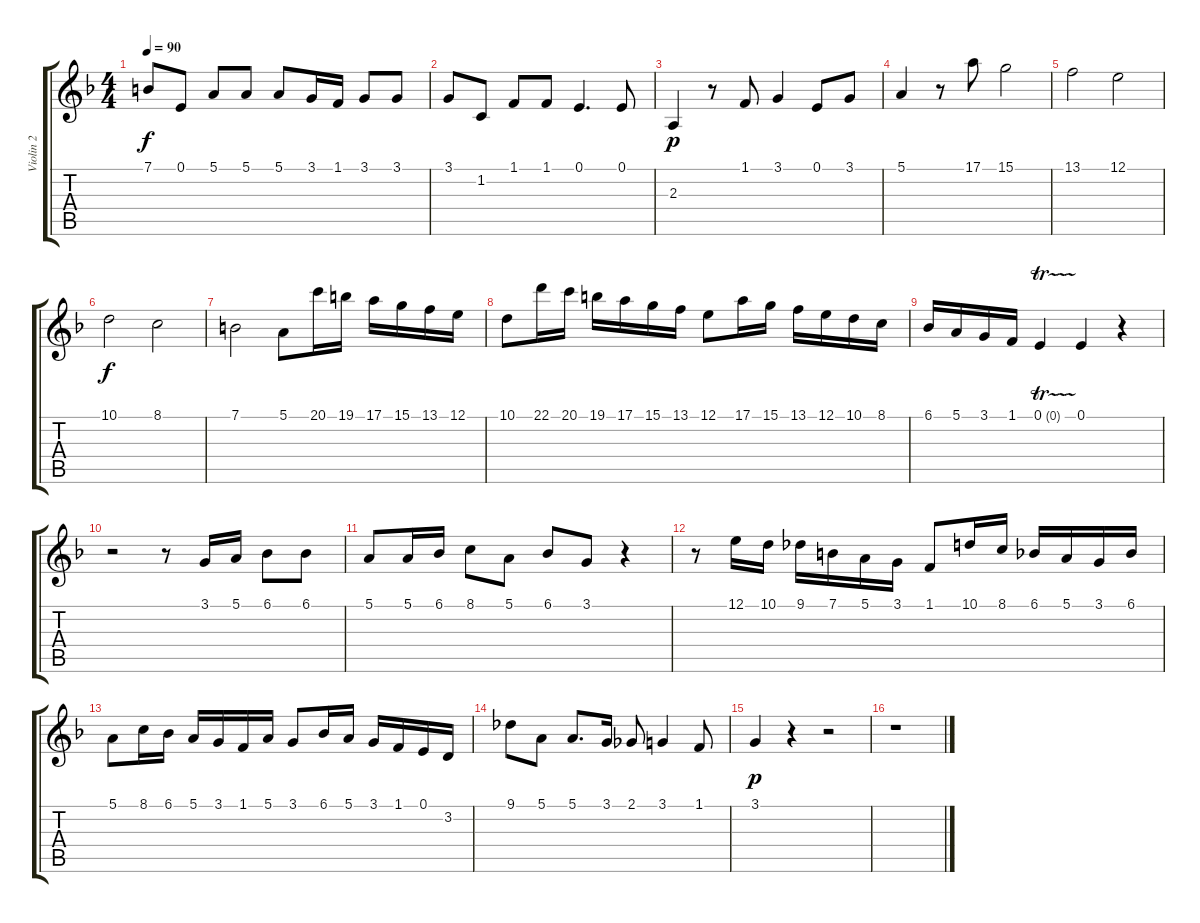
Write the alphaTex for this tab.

\track ("Violin 2" "Violin 2") {instrument violin}
\staff {score tabs}
\tuning (E4 B3 G3 D3 A2 E2) {hide}
\ts (4 4)
\tempo 90
\clef g2
\ks f
7.1.8{dy f} 0.1.8 5.1.8 5.1.8 5.1.8 3.1.16 1.1.16 3.1.8 3.1.8 |
3.1.8 1.2.8 1.1.8 1.1.8 0.1.4{d} 0.1.8 |
2.3.4{dy p} r.8 1.1.8 3.1.4 0.1.8 3.1.8 |
5.1.4 r.8 17.1.8 15.1.2 |
13.1.2 12.1.2 |
10.1.2{dy f} 8.1.2 |
7.1.2 5.1.8 20.1.16 19.1.16 17.1.16 15.1.16 13.1.16 12.1.16 |
10.1.8 22.1.16 20.1.16 19.1.16 17.1.16 15.1.16 13.1.16 12.1.8 17.1.16 15.1.16 13.1.16 12.1.16 10.1.16 8.1.16 |
6.1.16 5.1.16 3.1.16 1.1.16 0.1{tr (0 16)}.4 0.1.4 r.4 |
r.2 r.8 3.1.16 5.1.16 6.1.8 6.1.8 |
5.1.8 5.1.16 6.1.16 8.1.8 5.1.8 6.1.8 3.1.8 r.4 |
r.8 12.1.16 10.1.16 9.1.16 7.1.16 5.1.16 3.1.16 1.1.8 10.1.16 8.1.16 6.1.16 5.1.16 3.1.16 6.1.16 |
5.1.8 8.1.16 6.1.16 5.1.16 3.1.16 1.1.16 5.1.16 3.1.8 6.1.16 5.1.16 3.1.16 1.1.16 0.1.16 3.2.16 |
9.1.8 5.1.8 5.1.8{d} 3.1.16 2.1.8 3.1.4 1.1.8 |
3.1.4{dy p} r.4 r.2 |
r.1
